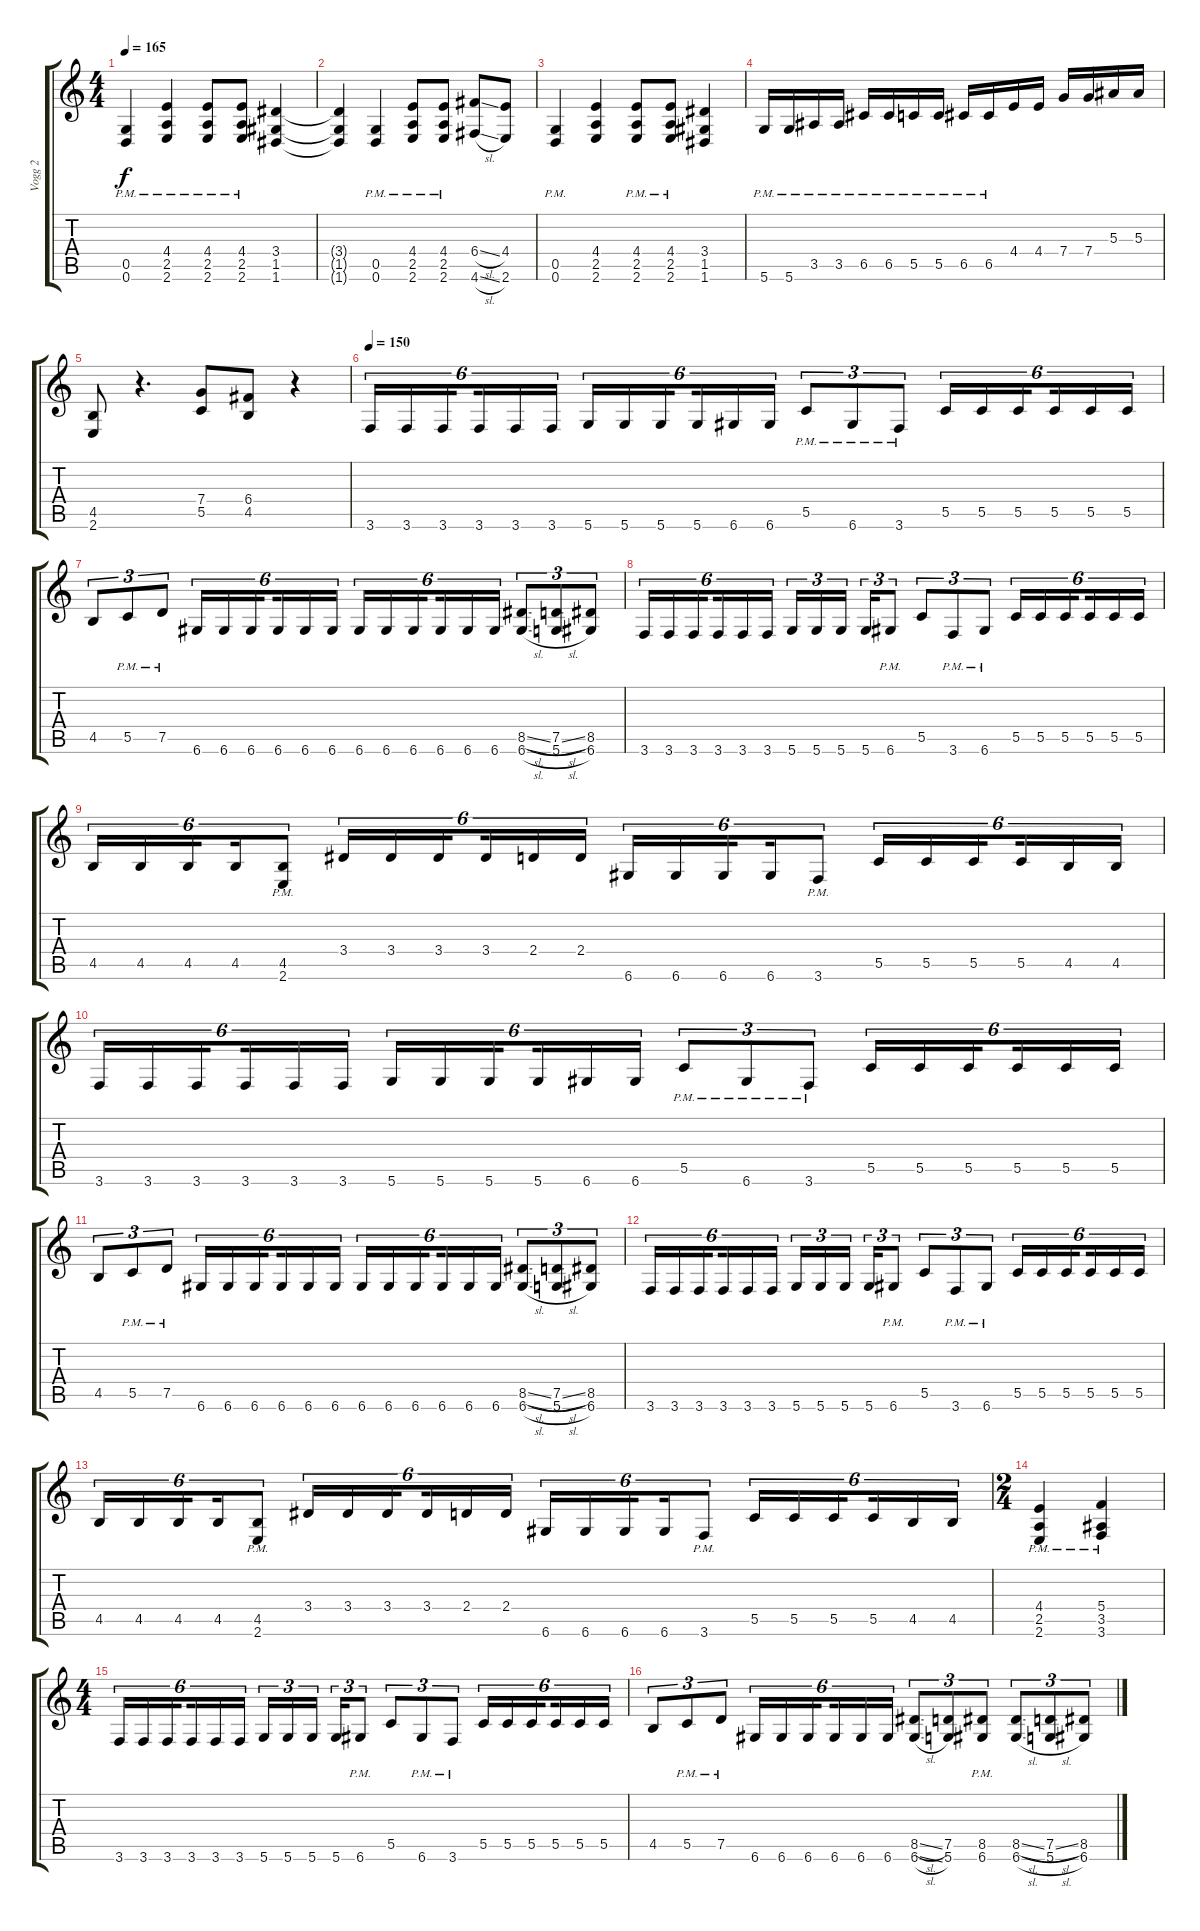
\track ("Vogg 2" "Vogg 2") {instrument distortionguitar}
\staff {score tabs}
\tuning (D4 A3 F3 C3 G2 D2) {hide}
\ts (4 4)
\tempo 165
\clef g2
\ks c
(0.5{pm} 0.6{pm}).4{dy f} (4.4{pm} 2.5{pm} 2.6{pm}).4 (4.4{pm} 2.5{pm} 2.6{pm}).8 (4.4{pm} 2.5{pm} 2.6{pm}).8 (3.4 1.5 1.6).4 |
(3.4{t} 1.5{t} 1.6{t}).4 (0.5{pm} 0.6{pm}).4 (4.4{pm} 2.5{pm} 2.6{pm}).8 (4.4{pm} 2.5{pm} 2.6{pm}).8 (6.4{sl} 4.6{sl}).8 (4.4 2.6).8 |
(0.5{pm} 0.6{pm}).4 (4.4 2.5 2.6).4 (4.4{pm} 2.5{pm} 2.6{pm}).8 (4.4{pm} 2.5{pm} 2.6{pm}).8 (3.4 1.5 1.6).4 |
5.6{pm}.16 5.6{pm}.16 3.5{pm}.16 3.5{pm}.16 6.5{pm}.16 6.5{pm}.16 5.5{pm}.16 5.5{pm}.16 6.5{pm}.16 6.5{pm}.16 4.4.16 4.4.16 7.4.16 7.4.16 5.3.16 5.3.16 |
(4.5 2.6).8 r.4{d} (7.4 5.5).8 (6.4 4.5).8 r.4 |
\tempo 150
3.6.16{tu (6 4)} 3.6.16{tu (6 4)} 3.6.16{tu (6 4) beam splitsecondary} 3.6.16{tu (6 4)} 3.6.16{tu (6 4)} 3.6.16{tu (6 4)} 5.6.16{tu (6 4)} 5.6.16{tu (6 4)} 5.6.16{tu (6 4) beam splitsecondary} 5.6.16{tu (6 4)} 6.6.16{tu (6 4)} 6.6.16{tu (6 4)} 5.5{pm}.8{tu (3 2)} 6.6{pm}.8{tu (3 2)} 3.6{pm}.8{tu (3 2)} 5.5.16{tu (6 4)} 5.5.16{tu (6 4)} 5.5.16{tu (6 4) beam splitsecondary} 5.5.16{tu (6 4)} 5.5.16{tu (6 4)} 5.5.16{tu (6 4)} |
4.5.8{tu (3 2)} 5.5{pm}.8{tu (3 2)} 7.5{pm}.8{tu (3 2)} 6.6.16{tu (6 4)} 6.6.16{tu (6 4)} 6.6.16{tu (6 4) beam splitsecondary} 6.6.16{tu (6 4)} 6.6.16{tu (6 4)} 6.6.16{tu (6 4)} 6.6.16{tu (6 4)} 6.6.16{tu (6 4)} 6.6.16{tu (6 4) beam splitsecondary} 6.6.16{tu (6 4)} 6.6.16{tu (6 4)} 6.6.16{tu (6 4)} (8.5{sl} 6.6{sl}).8{tu (3 2)} (7.5{sl} 5.6{sl}).8{tu (3 2)} (8.5 6.6).8{tu (3 2)} |
3.6.16{tu (6 4)} 3.6.16{tu (6 4)} 3.6.16{tu (6 4) beam splitsecondary} 3.6.16{tu (6 4)} 3.6.16{tu (6 4)} 3.6.16{tu (6 4)} 5.6.16{tu (3 2)} 5.6.16{tu (3 2)} 5.6.16{tu (3 2) beam splitsecondary} 5.6.16{tu (3 2)} 6.6{pm}.8{tu (3 2)} 5.5.8{tu (3 2)} 3.6{pm}.8{tu (3 2)} 6.6{pm}.8{tu (3 2)} 5.5.16{tu (6 4)} 5.5.16{tu (6 4)} 5.5.16{tu (6 4) beam splitsecondary} 5.5.16{tu (6 4)} 5.5.16{tu (6 4)} 5.5.16{tu (6 4)} |
4.5.16{tu (6 4)} 4.5.16{tu (6 4)} 4.5.16{tu (6 4) beam splitsecondary} 4.5.16{tu (6 4)} (4.5{pm} 2.6{pm}).8{tu (6 4)} 3.4.16{tu (6 4)} 3.4.16{tu (6 4)} 3.4.16{tu (6 4) beam splitsecondary} 3.4.16{tu (6 4)} 2.4.16{tu (6 4)} 2.4.16{tu (6 4)} 6.6.16{tu (6 4)} 6.6.16{tu (6 4)} 6.6.16{tu (6 4) beam splitsecondary} 6.6.16{tu (6 4)} 3.6{pm}.8{tu (6 4)} 5.5.16{tu (6 4)} 5.5.16{tu (6 4)} 5.5.16{tu (6 4) beam splitsecondary} 5.5.16{tu (6 4)} 4.5.16{tu (6 4)} 4.5.16{tu (6 4)} |
3.6.16{tu (6 4)} 3.6.16{tu (6 4)} 3.6.16{tu (6 4) beam splitsecondary} 3.6.16{tu (6 4)} 3.6.16{tu (6 4)} 3.6.16{tu (6 4)} 5.6.16{tu (6 4)} 5.6.16{tu (6 4)} 5.6.16{tu (6 4) beam splitsecondary} 5.6.16{tu (6 4)} 6.6.16{tu (6 4)} 6.6.16{tu (6 4)} 5.5{pm}.8{tu (3 2)} 6.6{pm}.8{tu (3 2)} 3.6{pm}.8{tu (3 2)} 5.5.16{tu (6 4)} 5.5.16{tu (6 4)} 5.5.16{tu (6 4) beam splitsecondary} 5.5.16{tu (6 4)} 5.5.16{tu (6 4)} 5.5.16{tu (6 4)} |
4.5.8{tu (3 2)} 5.5{pm}.8{tu (3 2)} 7.5{pm}.8{tu (3 2)} 6.6.16{tu (6 4)} 6.6.16{tu (6 4)} 6.6.16{tu (6 4) beam splitsecondary} 6.6.16{tu (6 4)} 6.6.16{tu (6 4)} 6.6.16{tu (6 4)} 6.6.16{tu (6 4)} 6.6.16{tu (6 4)} 6.6.16{tu (6 4) beam splitsecondary} 6.6.16{tu (6 4)} 6.6.16{tu (6 4)} 6.6.16{tu (6 4)} (8.5{sl} 6.6{sl}).8{tu (3 2)} (7.5{sl} 5.6{sl}).8{tu (3 2)} (8.5 6.6).8{tu (3 2)} |
3.6.16{tu (6 4)} 3.6.16{tu (6 4)} 3.6.16{tu (6 4) beam splitsecondary} 3.6.16{tu (6 4)} 3.6.16{tu (6 4)} 3.6.16{tu (6 4)} 5.6.16{tu (3 2)} 5.6.16{tu (3 2)} 5.6.16{tu (3 2) beam splitsecondary} 5.6.16{tu (3 2)} 6.6{pm}.8{tu (3 2)} 5.5.8{tu (3 2)} 3.6{pm}.8{tu (3 2)} 6.6{pm}.8{tu (3 2)} 5.5.16{tu (6 4)} 5.5.16{tu (6 4)} 5.5.16{tu (6 4) beam splitsecondary} 5.5.16{tu (6 4)} 5.5.16{tu (6 4)} 5.5.16{tu (6 4)} |
4.5.16{tu (6 4)} 4.5.16{tu (6 4)} 4.5.16{tu (6 4) beam splitsecondary} 4.5.16{tu (6 4)} (4.5{pm} 2.6{pm}).8{tu (6 4)} 3.4.16{tu (6 4)} 3.4.16{tu (6 4)} 3.4.16{tu (6 4) beam splitsecondary} 3.4.16{tu (6 4)} 2.4.16{tu (6 4)} 2.4.16{tu (6 4)} 6.6.16{tu (6 4)} 6.6.16{tu (6 4)} 6.6.16{tu (6 4) beam splitsecondary} 6.6.16{tu (6 4)} 3.6{pm}.8{tu (6 4)} 5.5.16{tu (6 4)} 5.5.16{tu (6 4)} 5.5.16{tu (6 4) beam splitsecondary} 5.5.16{tu (6 4)} 4.5.16{tu (6 4)} 4.5.16{tu (6 4)} |
\ts (2 4)
(4.4{pm} 2.5{pm} 2.6{pm}).4 (5.4{pm} 3.5{pm} 3.6{pm}).4 |
\ts (4 4)
3.6.16{tu (6 4)} 3.6.16{tu (6 4)} 3.6.16{tu (6 4) beam splitsecondary} 3.6.16{tu (6 4)} 3.6.16{tu (6 4)} 3.6.16{tu (6 4)} 5.6.16{tu (3 2)} 5.6.16{tu (3 2)} 5.6.16{tu (3 2) beam splitsecondary} 5.6.16{tu (3 2)} 6.6{pm}.8{tu (3 2)} 5.5.8{tu (3 2)} 6.6{pm}.8{tu (3 2)} 3.6{pm}.8{tu (3 2)} 5.5.16{tu (6 4)} 5.5.16{tu (6 4)} 5.5.16{tu (6 4) beam splitsecondary} 5.5.16{tu (6 4)} 5.5.16{tu (6 4)} 5.5.16{tu (6 4)} |
4.5.8{tu (3 2)} 5.5{pm}.8{tu (3 2)} 7.5{pm}.8{tu (3 2)} 6.6.16{tu (6 4)} 6.6.16{tu (6 4)} 6.6.16{tu (6 4) beam splitsecondary} 6.6.16{tu (6 4)} 6.6.16{tu (6 4)} 6.6.16{tu (6 4)} (8.5{sl} 6.6{sl}).8{tu (3 2)} (7.5 5.6).8{tu (3 2)} (8.5{pm} 6.6{pm}).8{tu (3 2)} (8.5{sl} 6.6{sl}).8{tu (3 2)} (7.5{sl} 5.6{sl}).8{tu (3 2)} (8.5 6.6).8{tu (3 2)}
